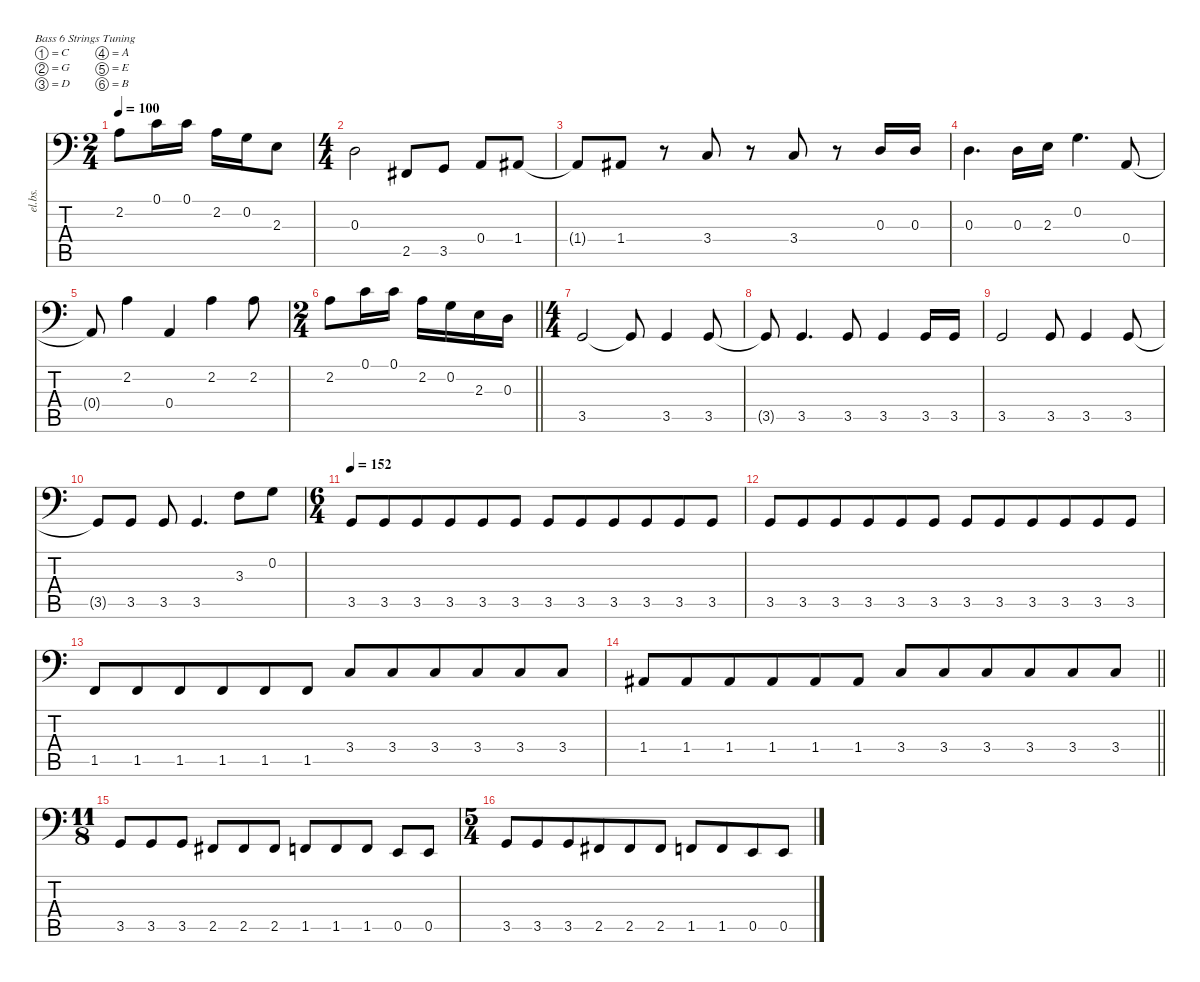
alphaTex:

\defaultSystemsLayout 4
\hideDynamics
\bracketExtendMode nobrackets
\otherSystemsTrackNameOrientation horizontal
\track ("John Myung (Bass)" "el.bs.") {instrument electricbassfinger}
\staff {score tabs}
\tuning (C3 G2 D2 A1 E1 B0)
\ts (2 4)
\beaming (8 2 2)
\tempo 100
\clef f4
\ks c
2.2.8{dy f beam Down} 0.1.16{beam Down} 0.1.16{beam Down} 2.2.16{beam Down} 0.2.16{beam Down} 2.3.8{beam Down} |
\ts (4 4)
\beaming (8 2 2 2 2)
0.3.2{beam Down} 2.5{acc #}.8{beam Up} 3.5.8{beam Up} 0.4.8{beam Up} 1.4{acc #}.8{beam Up} |
1.4{t acc #}.8{beam Up} 1.4{acc #}.8{beam Up} r.8{beam Up} 3.4.8{beam Up} r.8{beam Up} 3.4.8{beam Up} r.8{beam Up} 0.3.16{beam Up} 0.3.16{beam Up} |
0.3.4{d beam Down} 0.3.16{beam Down} 2.3.16{beam Down} 0.2.4{d beam Down} 0.4.8{beam Up} |
0.4{t}.8{beam Up} 2.2.4{beam Down} 0.4.4{beam Up} 2.2.4{beam Down} 2.2.8{beam Down} |
\ts (2 4)
\beaming (8 2 2)
\barLineRight lightlight
2.2.8{beam Down} 0.1.16{beam Down} 0.1.16{beam Down} 2.2.16{beam Down} 0.2.16{beam Down} 2.3.16{beam Down} 0.3.16{beam Down} |
\ts (4 4)
\beaming (8 2 2 2 2)
3.5.2{beam Up} 3.5{t}.8{beam Up} 3.5.4{beam Up} 3.5.8{beam Up} |
3.5{t}.8{beam Up} 3.5.4{d beam Up} 3.5.8{beam Up} 3.5.4{beam Up} 3.5.16{beam Up} 3.5.16{beam Up} |
3.5.2{beam Up} 3.5.8{beam Up} 3.5.4{beam Up} 3.5.8{beam Up} |
3.5{t}.8{beam Up} 3.5.8{beam Up} 3.5.8{beam Up} 3.5.4{d beam Up} 3.3.8{beam Down} 0.2.8{beam Down} |
\ts (6 4)
\beaming (8 6 6)
\tempo 152
3.5.8{beam Up} 3.5.8{beam Up} 3.5.8{beam Up} 3.5.8{beam Up} 3.5.8{beam Up} 3.5.8{beam Up} 3.5.8{beam Up} 3.5.8{beam Up} 3.5.8{beam Up} 3.5.8{beam Up} 3.5.8{beam Up} 3.5.8{beam Up} |
3.5.8{beam Up} 3.5.8{beam Up} 3.5.8{beam Up} 3.5.8{beam Up} 3.5.8{beam Up} 3.5.8{beam Up} 3.5.8{beam Up} 3.5.8{beam Up} 3.5.8{beam Up} 3.5.8{beam Up} 3.5.8{beam Up} 3.5.8{beam Up} |
1.5.8{beam Up} 1.5.8{beam Up} 1.5.8{beam Up} 1.5.8{beam Up} 1.5.8{beam Up} 1.5.8{beam Up} 3.4.8{beam Up} 3.4.8{beam Up} 3.4.8{beam Up} 3.4.8{beam Up} 3.4.8{beam Up} 3.4.8{beam Up} |
\barLineRight lightlight
1.4{acc #}.8{beam Up} 1.4{acc #}.8{beam Up} 1.4{acc #}.8{beam Up} 1.4{acc #}.8{beam Up} 1.4{acc #}.8{beam Up} 1.4{acc #}.8{beam Up} 3.4.8{beam Up} 3.4.8{beam Up} 3.4.8{beam Up} 3.4.8{beam Up} 3.4.8{beam Up} 3.4.8{beam Up} |
\ts (11 8)
\beaming (8 3 3 3 2)
3.5.8{beam Up} 3.5.8{beam Up} 3.5.8{beam Up} 2.5{acc #}.8{beam Up} 2.5{acc #}.8{beam Up} 2.5{acc #}.8{beam Up} 1.5.8{beam Up} 1.5.8{beam Up} 1.5.8{beam Up} 0.5.8{beam Up} 0.5.8{beam Up} |
\ts (5 4)
\beaming (8 6 4)
3.5.8{beam Up} 3.5.8{beam Up} 3.5.8{beam Up} 2.5{acc #}.8{beam Up} 2.5{acc #}.8{beam Up} 2.5{acc #}.8{beam Up} 1.5.8{beam Up} 1.5.8{beam Up} 0.5.8{beam Up} 0.5.8{beam Up}
